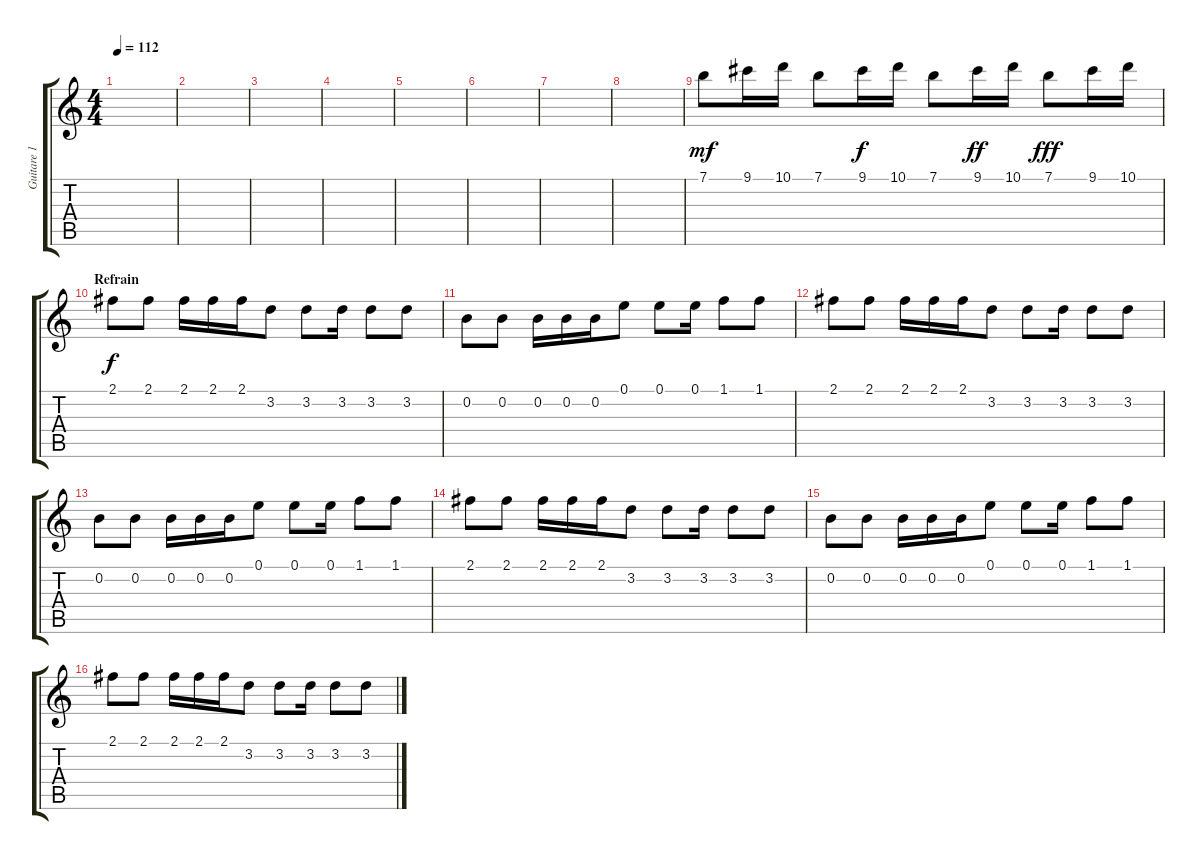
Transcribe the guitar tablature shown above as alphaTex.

\track ("Guitare 1" "Guitare 1") {instrument electricguitarjazz}
\staff {score tabs}
\tuning (E4 B3 G3 D3 A2 E2) {hide}
\ts (4 4)
\tempo 112
\clef g2
\ks c
|
|
|
|
|
|
|
|
7.1.8{dy mf volume 11} 9.1.16 10.1.16 7.1.8 9.1.16{dy f} 10.1.16 7.1.8 9.1.16{dy ff} 10.1.16 7.1.8{dy fff} 9.1.16 10.1.16 |
\section ("" "Refrain")
2.1.8{dy f} 2.1.8 2.1.16 2.1.16 2.1.16 3.2.8 3.2.8 3.2.16 3.2.8 3.2.8 |
0.2.8 0.2.8 0.2.16 0.2.16 0.2.16 0.1.8 0.1.8 0.1.16 1.1.8 1.1.8 |
2.1.8 2.1.8 2.1.16 2.1.16 2.1.16 3.2.8 3.2.8 3.2.16 3.2.8 3.2.8 |
0.2.8 0.2.8 0.2.16 0.2.16 0.2.16 0.1.8 0.1.8 0.1.16 1.1.8 1.1.8 |
2.1.8 2.1.8 2.1.16 2.1.16 2.1.16 3.2.8 3.2.8 3.2.16 3.2.8 3.2.8 |
0.2.8 0.2.8 0.2.16 0.2.16 0.2.16 0.1.8 0.1.8 0.1.16 1.1.8 1.1.8 |
2.1.8 2.1.8 2.1.16 2.1.16 2.1.16 3.2.8 3.2.8 3.2.16 3.2.8 3.2.8
